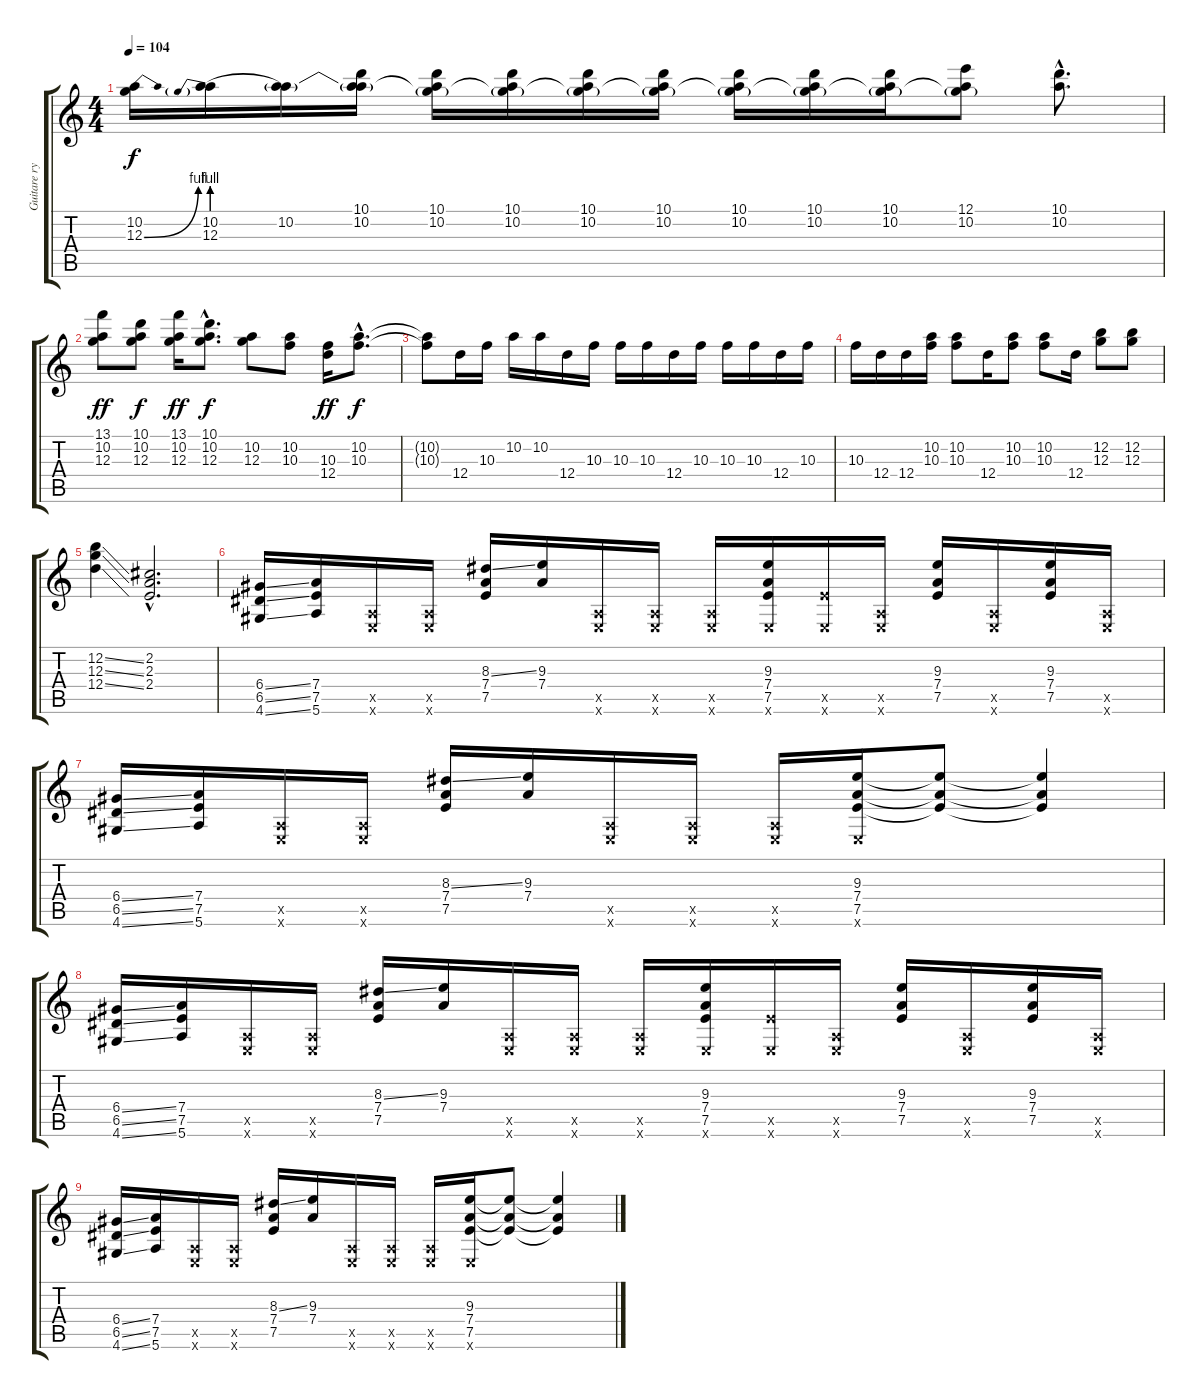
\track ("Guitare rythmique / Solo" "Guitare ry") {instrument distortionguitar}
\staff {score tabs}
\tuning (E4 B3 G3 D3 A2 E2) {hide}
\ts (4 4)
\tempo 104
\clef g2
\ks c
(10.2 12.3{be (bend 0 0 60 4)}).16{dy f} (10.2 12.3{be (prebend 0 4 60 4)}).16 (10.2 12.3{t}).16 (10.1 10.2 12.3{t}).16 (10.1 10.2 12.3{t}).16 (10.1 10.2 12.3{t}).16 (10.1 10.2 12.3{t}).16 (10.1 10.2 12.3{t}).16 (10.1 10.2 12.3{t}).16 (10.1 10.2 12.3{t}).16 (10.1 10.2 12.3{t}).16 (12.1 10.2 12.3{t}).8 (10.1{hac} 10.2{hac}).8{d} |
(13.1 10.2 12.3).8{dy ff} (10.1 10.2 12.3).8{dy f} (13.1 10.2 12.3).16{dy ff} (10.1{hac} 10.2{hac} 12.3{hac}).8{d dy f} (10.2 12.3).8 (10.2 10.3).8 (10.3 12.4).16{dy ff} (10.2{hac} 10.3{hac}).8{d dy f} |
(10.2{t} 10.3{t}).8 12.4.16 10.3.16 10.2.16 10.2.16 12.4.16 10.3.16 10.3.16 10.3.16 12.4.16 10.3.16 10.3.16 10.3.16 12.4.16 10.3.16 |
10.3.16 12.4.16 12.4.16 (10.2 10.3).16 (10.2 10.3).8 12.4.16 (10.2 10.3).8 (10.2 10.3).8 12.4.16 (12.2 12.3).8 (12.2 12.3).8 |
(12.2{ss} 12.3{ss} 12.4{ss}).4 (2.2{hac} 2.3{hac} 2.4{hac}).2{d} |
(6.4{ss} 6.5{ss} 4.6{ss}).16 (7.4 7.5 5.6).16 (0.5{x} 0.6{x}).16 (0.5{x} 0.6{x}).16 (8.3{ss} 7.4 7.5).16 (9.3 7.4).16 (0.5{x} 0.6{x}).16 (0.5{x} 0.6{x}).16 (0.5{x} 0.6{x}).16 (9.3 7.4 7.5 0.6{x}).16 (7.5{x} 0.6{x}).16 (0.5{x} 0.6{x}).16 (9.3 7.4 7.5).16 (0.5{x} 0.6{x}).16 (9.3 7.4 7.5).16 (0.5{x} 0.6{x}).16 |
(6.4{ss} 6.5{ss} 4.6{ss}).16 (7.4 7.5 5.6).16 (0.5{x} 0.6{x}).16 (0.5{x} 0.6{x}).16 (8.3{ss} 7.4 7.5).16 (9.3 7.4).16 (0.5{x} 0.6{x}).16 (0.5{x} 0.6{x}).16 (0.5{x} 0.6{x}).16 (9.3 7.4 7.5 0.6{x}).16 (9.3{t} 7.4{t} 7.5{t}).8 (9.3{t} 7.4{t} 7.5{t}).4 |
(6.4{ss} 6.5{ss} 4.6{ss}).16 (7.4 7.5 5.6).16 (0.5{x} 0.6{x}).16 (0.5{x} 0.6{x}).16 (8.3{ss} 7.4 7.5).16 (9.3 7.4).16 (0.5{x} 0.6{x}).16 (0.5{x} 0.6{x}).16 (0.5{x} 0.6{x}).16 (9.3 7.4 7.5 0.6{x}).16 (7.5{x} 0.6{x}).16 (0.5{x} 0.6{x}).16 (9.3 7.4 7.5).16 (0.5{x} 0.6{x}).16 (9.3 7.4 7.5).16 (0.5{x} 0.6{x}).16 |
(6.4{ss} 6.5{ss} 4.6{ss}).16 (7.4 7.5 5.6).16 (0.5{x} 0.6{x}).16 (0.5{x} 0.6{x}).16 (8.3{ss} 7.4 7.5).16 (9.3 7.4).16 (0.5{x} 0.6{x}).16 (0.5{x} 0.6{x}).16 (0.5{x} 0.6{x}).16 (9.3 7.4 7.5 0.6{x}).16 (9.3{t} 7.4{t} 7.5{t}).8 (9.3{t} 7.4{t} 7.5{t}).4
